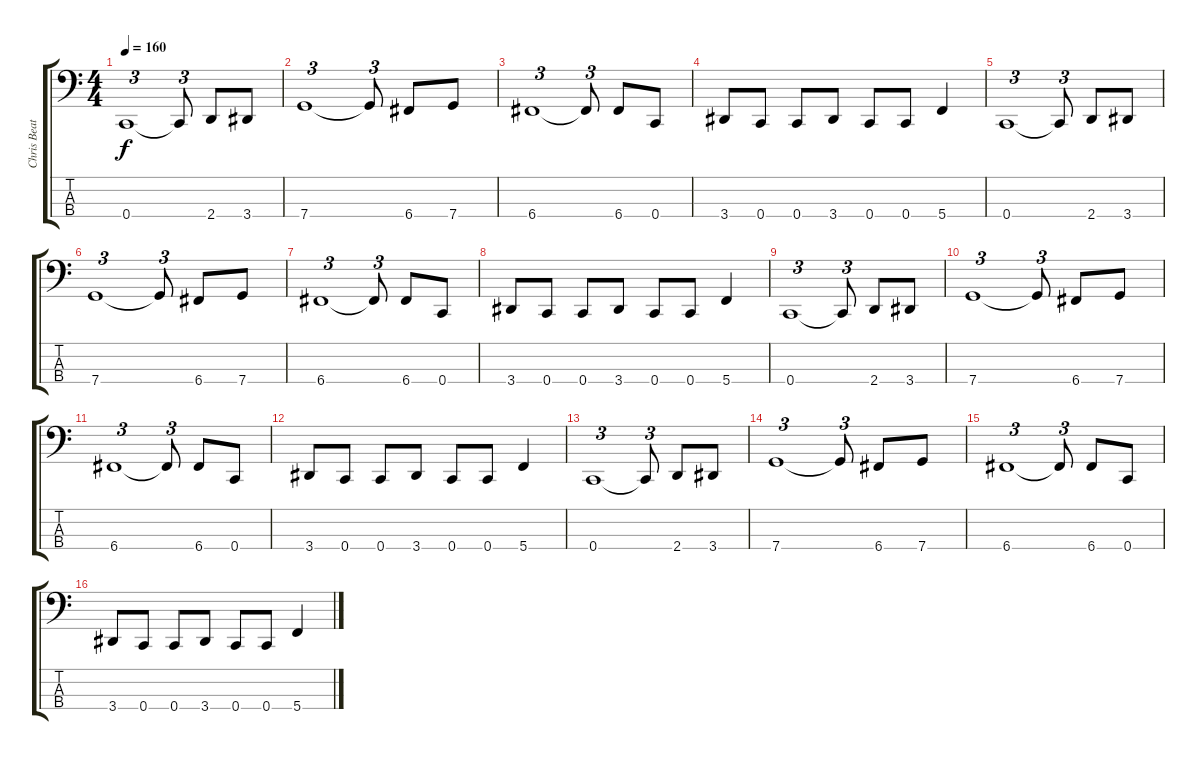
\track ("Chris Beattie" "Chris Beat") {instrument electricbassfinger}
\staff {score tabs}
\tuning (F2 C2 G1 C1) {hide}
\ts (4 4)
\tempo 160
\clef f4
\ks c
0.4.1{tu (3 2) dy f} 0.4{t}.8{tu (3 2)} 2.4.8 3.4.8 |
7.4.1{tu (3 2)} 7.4{t}.8{tu (3 2)} 6.4.8 7.4.8 |
6.4.1{tu (3 2)} 6.4{t}.8{tu (3 2)} 6.4.8 0.4.8 |
3.4.8 0.4.8 0.4.8 3.4.8 0.4.8 0.4.8 5.4.4 |
0.4.1{tu (3 2)} 0.4{t}.8{tu (3 2)} 2.4.8 3.4.8 |
7.4.1{tu (3 2)} 7.4{t}.8{tu (3 2)} 6.4.8 7.4.8 |
6.4.1{tu (3 2)} 6.4{t}.8{tu (3 2)} 6.4.8 0.4.8 |
3.4.8 0.4.8 0.4.8 3.4.8 0.4.8 0.4.8 5.4.4 |
0.4.1{tu (3 2)} 0.4{t}.8{tu (3 2)} 2.4.8 3.4.8 |
7.4.1{tu (3 2)} 7.4{t}.8{tu (3 2)} 6.4.8 7.4.8 |
6.4.1{tu (3 2)} 6.4{t}.8{tu (3 2)} 6.4.8 0.4.8 |
3.4.8 0.4.8 0.4.8 3.4.8 0.4.8 0.4.8 5.4.4 |
0.4.1{tu (3 2)} 0.4{t}.8{tu (3 2)} 2.4.8 3.4.8 |
7.4.1{tu (3 2)} 7.4{t}.8{tu (3 2)} 6.4.8 7.4.8 |
6.4.1{tu (3 2)} 6.4{t}.8{tu (3 2)} 6.4.8 0.4.8 |
3.4.8 0.4.8 0.4.8 3.4.8 0.4.8 0.4.8 5.4.4
